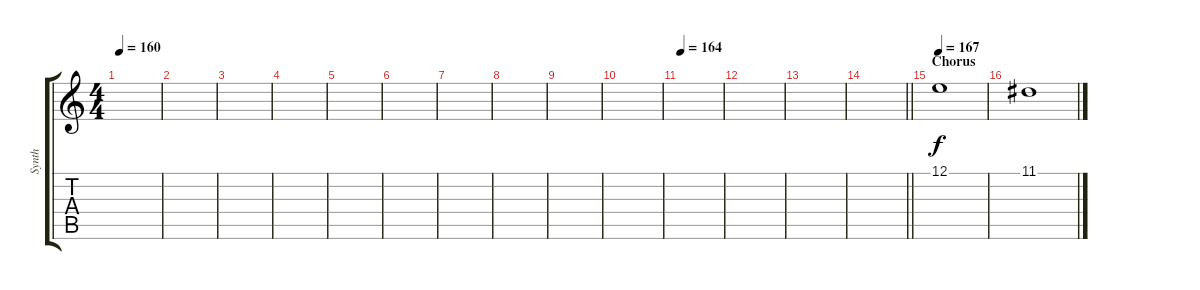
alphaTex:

\track ("Synth" "Synth") {instrument stringensemble1}
\staff {score tabs}
\tuning (E4 B3 G3 D3 A2 E2) {hide}
\ts (4 4)
\tempo 160
\clef g2
\ks c
|
|
|
|
|
|
|
|
|
|
\tempo 164
|
|
|
\barLineRight lightlight
|
\section ("" "Chorus")
\tempo 167
12.1.1 |
11.1.1
